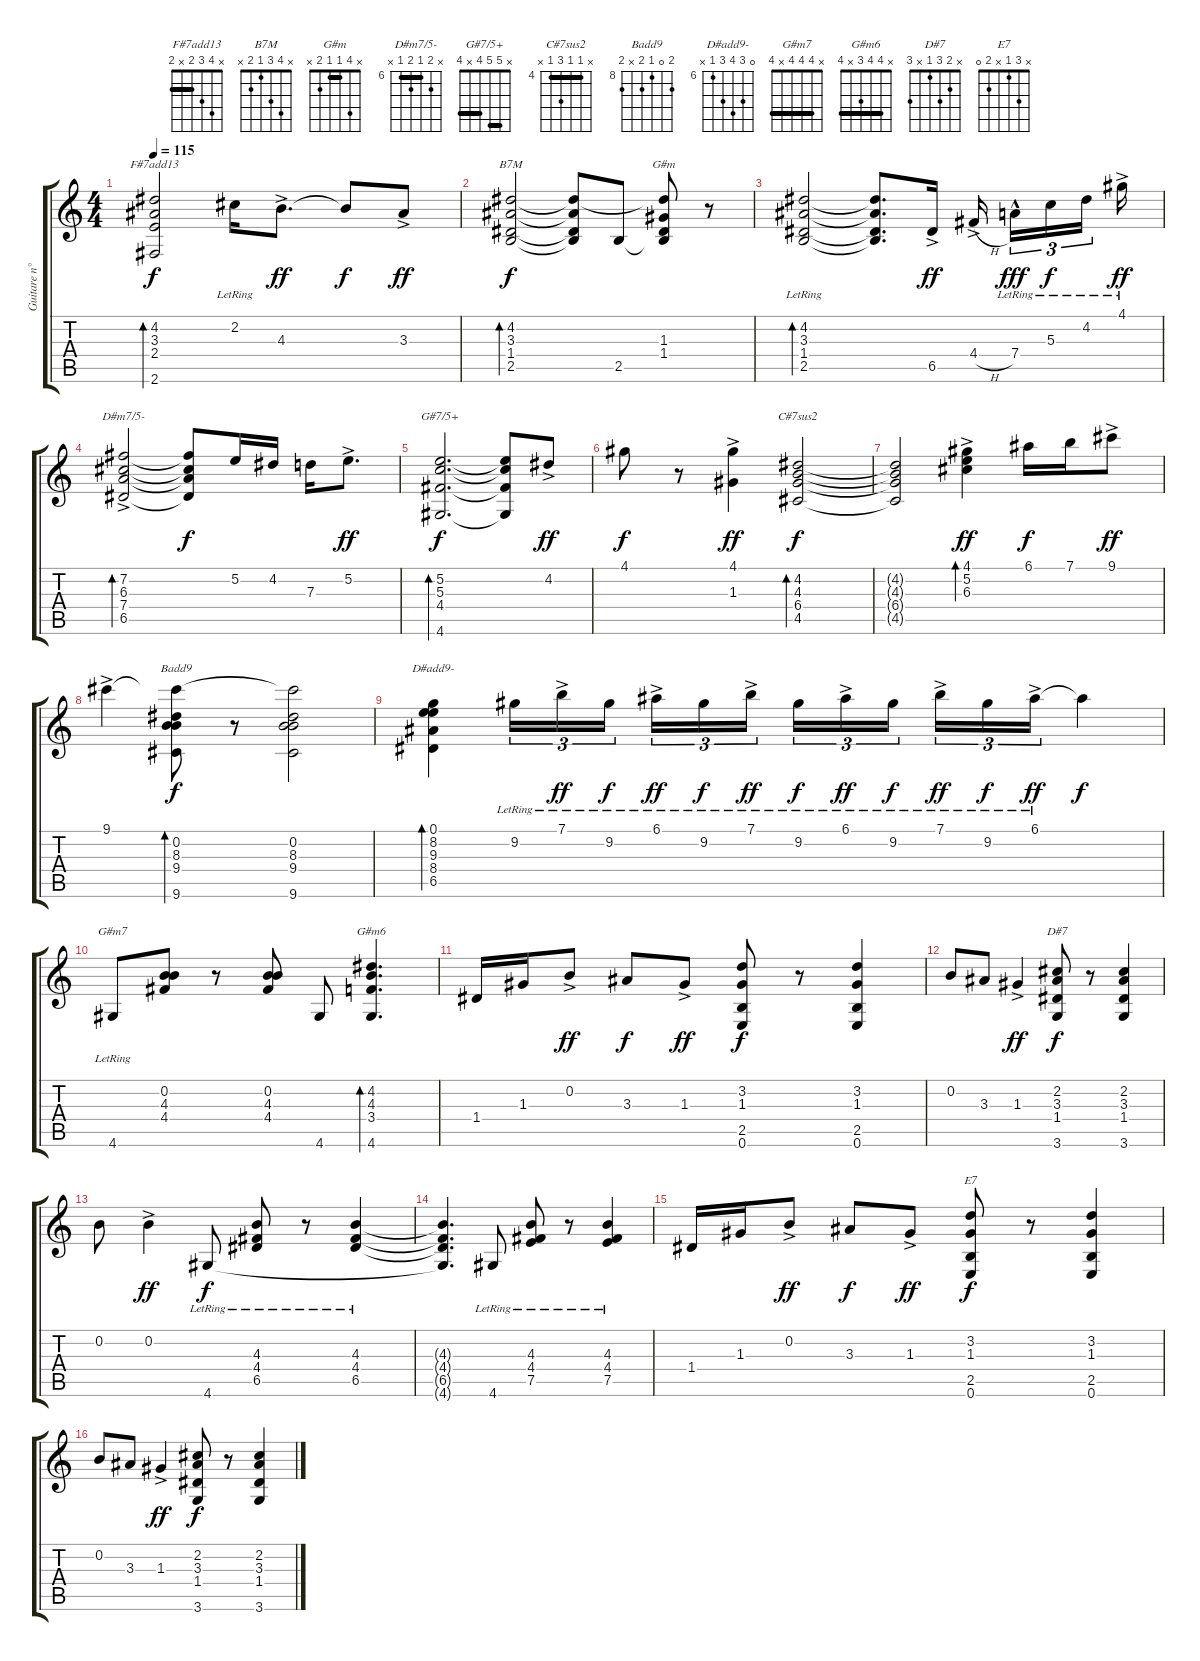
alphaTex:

\track ("Guitare n°2 (doublée)" "Guitare n°") {instrument acousticguitarsteel}
\staff {score tabs}
\tuning (E4 B3 G3 D3 A2 E2) {hide}
\chord ("F#7add13" x 4 3 2 x 2) {barre 2}
\chord ("B7M" x 4 3 1 2 x)
\chord ("G#m" x 4 1 1 2 x) {barre 1}
\chord ("D#m7/5-" x 7 6 7 6 x) {firstfret 6 barre 6}
\chord ("G#7/5+" x 5 5 4 x 4) {barre (4 5)}
\chord ("C#7sus2" x 4 4 6 4 x) {firstfret 4 barre 4}
\chord ("Badd9" 9 0 8 9 x 9) {firstfret 8}
\chord ("D#add9-" 0 8 9 8 6 x) {firstfret 6}
\chord ("G#m7" x 4 4 4 x 4) {barre 4}
\chord ("G#m6" x 4 4 3 x 4) {barre 4}
\chord ("D#7" x 2 3 1 x 3)
\chord ("E7" x 3 1 x 2 0)
\ts (4 4)
\tempo 115
\clef g2
\ks c
(4.2 3.3 2.4 2.6).2{bd 480 ch "F#7add13" dy f} 2.2{lr}.16 4.3{ac}.8{d dy ff} 4.3{t}.8{dy f} 3.3{ac}.8{dy ff} |
(4.2 3.3 1.4 2.5).2{bd 480 ch "B7M" dy f} (4.2{t} 3.3{t} 1.4{t} 2.5{t}).8 2.5.8 (4.2{t} 1.3 1.4 2.5{t}).8{ch "G#m"} r.8 |
(4.2 3.3 1.4 2.5{lr}).2{bd 480} (4.2{t} 3.3{t} 1.4{t} 2.5{t}).8{d} 6.5{ac}.16{dy ff} 4.4{h ac}.16{beam splitsecondary} 7.4{hac lr}.16{tu (3 2) dy fff} 5.3{lr}.16{tu (3 2) dy f} 4.2{lr}.16{tu (3 2) beam splitsecondary} 4.1{ac lr}.16{dy ff} |
(7.2{ac} 6.3 7.4 6.5).2{bd 480 ch "D#m7/5-"} (7.2{t} 6.3{t} 7.4{t} 6.5{t}).8{dy f} 5.2.16 4.2.16 7.3.16 5.2{ac}.8{d dy ff} |
(5.2 5.3 4.4 4.6).2{d bd 480 ch "G#7/5+" dy f} (5.2{t} 5.3{t} 4.4{t} 4.6{t}).8 4.2{ac}.8{dy ff} |
4.1.8{dy f} r.8 (4.1{ac} 1.3).4{dy ff} (4.2 4.3 6.4 4.5).2{bd 480 ch "C#7sus2" dy f} |
(4.2{t} 4.3{t} 6.4{t} 4.5{t}).2 (4.1{ac} 5.2 6.3).4{bd 480 dy ff} 6.1.16{dy f} 7.1.16 9.1{ac}.8{dy ff} |
9.1{ac}.4 (9.1{t} 0.2 8.3 9.4 9.6).8{bd 480 ch "Badd9" dy f} r.8 (9.1{t} 0.2 8.3 9.4 9.6).2 |
(0.1 8.2 9.3 8.4 6.5).4{bd 480 ch "D#add9-"} 9.2{lr}.16{tu (3 2)} 7.1{ac lr}.16{tu (3 2) dy ff} 9.2{lr}.16{tu (3 2) dy f beam splitsecondary} 6.1{ac lr}.16{tu (3 2) dy ff} 9.2{lr}.16{tu (3 2) dy f} 7.1{ac lr}.16{tu (3 2) dy ff} 9.2{lr}.16{tu (3 2) dy f} 6.1{ac lr}.16{tu (3 2) dy ff} 9.2{lr}.16{tu (3 2) dy f beam splitsecondary} 7.1{ac lr}.16{tu (3 2) dy ff} 9.2{lr}.16{tu (3 2) dy f} 6.1{ac lr}.16{tu (3 2) dy ff} 6.1{t}.4{dy f} |
4.6{lr}.8{ch "G#m7"} (0.2 4.3 4.4).8 r.8 (0.2 4.3 4.4).8 4.6.8 (4.2 4.3 3.4 4.6).4{d bd 480 ch "G#m6"} |
1.4.16 1.3.16 0.2{ac}.8{dy ff} 3.3.8{dy f} 1.3{ac}.8{dy ff} (3.2 1.3 2.5 0.6).8{dy f} r.8 (3.2 1.3 2.5 0.6).4 |
0.2.8 3.3.8 1.3{ac}.4{dy ff} (2.2 3.3 1.4 3.6).8{ch "D#7" dy f} r.8 (2.2 3.3 1.4 3.6).4 |
0.2.8 0.2{ac}.4{dy ff} 4.6{lr}.8{dy f} (4.3{lr} 4.4{lr} 6.5).8 r.8 (4.3{lr} 4.4{lr} 6.5).4 |
(4.3{t} 4.4{t} 6.5{t} 4.6{t}).4{d} 4.6{lr}.8 (4.3{lr} 4.4{lr} 7.5).8 r.8 (4.3{lr} 4.4{lr} 7.5).4 |
1.4.16 1.3.16 0.2{ac}.8{dy ff} 3.3.8{dy f} 1.3{ac}.8{dy ff} (3.2 1.3 2.5 0.6).8{ch "E7" dy f} r.8 (3.2 1.3 2.5 0.6).4 |
0.2.8 3.3.8 1.3{ac}.4{dy ff} (2.2 3.3 1.4 3.6).8{dy f} r.8 (2.2 3.3 1.4 3.6).4
